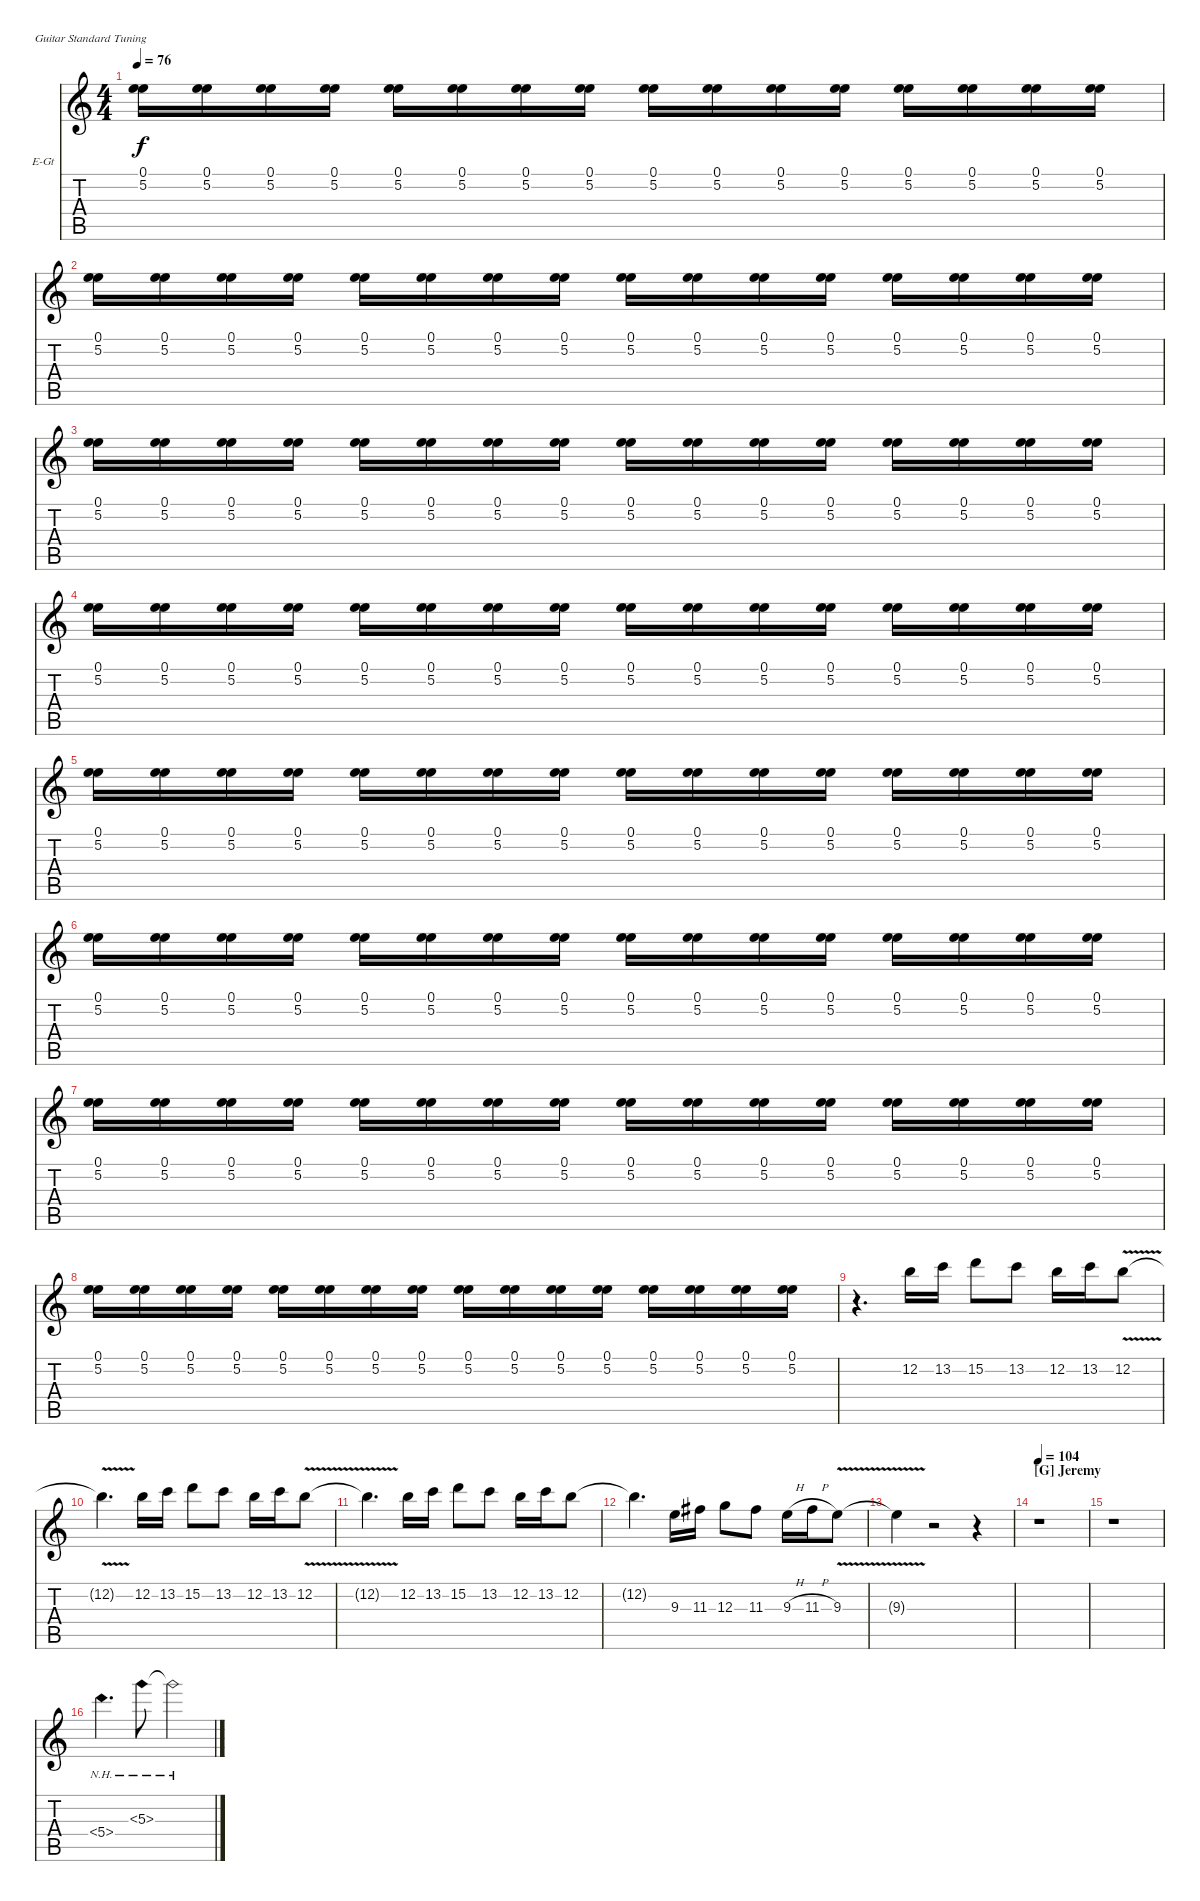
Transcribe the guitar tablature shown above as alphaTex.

\defaultSystemsLayout 4
\bracketExtendMode nobrackets
\firstSystemTrackNameOrientation horizontal
\otherSystemsTrackNameOrientation horizontal
\track ("Mike McCready (Drive)" "E-Gt") {instrument overdrivenguitar}
\staff {score tabs}
\tuning (E4 B3 G3 D3 A2 E2)
\ts (4 4)
\tempo 76
\clef g2
\ks c
(0.1 5.2).16{dy f} (0.1 5.2).16 (0.1 5.2).16 (0.1 5.2).16 (0.1 5.2).16 (0.1 5.2).16 (0.1 5.2).16 (0.1 5.2).16 (0.1 5.2).16 (0.1 5.2).16 (0.1 5.2).16 (0.1 5.2).16 (0.1 5.2).16 (0.1 5.2).16 (0.1 5.2).16 (0.1 5.2).16 |
(0.1 5.2).16 (0.1 5.2).16 (0.1 5.2).16 (0.1 5.2).16 (0.1 5.2).16 (0.1 5.2).16 (0.1 5.2).16 (0.1 5.2).16 (0.1 5.2).16 (0.1 5.2).16 (0.1 5.2).16 (0.1 5.2).16 (0.1 5.2).16 (0.1 5.2).16 (0.1 5.2).16 (0.1 5.2).16 |
(0.1 5.2).16 (0.1 5.2).16 (0.1 5.2).16 (0.1 5.2).16 (0.1 5.2).16 (0.1 5.2).16 (0.1 5.2).16 (0.1 5.2).16 (0.1 5.2).16 (0.1 5.2).16 (0.1 5.2).16 (0.1 5.2).16 (0.1 5.2).16 (0.1 5.2).16 (0.1 5.2).16 (0.1 5.2).16 |
(0.1 5.2).16 (0.1 5.2).16 (0.1 5.2).16 (0.1 5.2).16 (0.1 5.2).16 (0.1 5.2).16 (0.1 5.2).16 (0.1 5.2).16 (0.1 5.2).16 (0.1 5.2).16 (0.1 5.2).16 (0.1 5.2).16 (0.1 5.2).16 (0.1 5.2).16 (0.1 5.2).16 (0.1 5.2).16 |
(0.1 5.2).16 (0.1 5.2).16 (0.1 5.2).16 (0.1 5.2).16 (0.1 5.2).16 (0.1 5.2).16 (0.1 5.2).16 (0.1 5.2).16 (0.1 5.2).16 (0.1 5.2).16 (0.1 5.2).16 (0.1 5.2).16 (0.1 5.2).16 (0.1 5.2).16 (0.1 5.2).16 (0.1 5.2).16 |
(0.1 5.2).16 (0.1 5.2).16 (0.1 5.2).16 (0.1 5.2).16 (0.1 5.2).16 (0.1 5.2).16 (0.1 5.2).16 (0.1 5.2).16 (0.1 5.2).16 (0.1 5.2).16 (0.1 5.2).16 (0.1 5.2).16 (0.1 5.2).16 (0.1 5.2).16 (0.1 5.2).16 (0.1 5.2).16 |
(0.1 5.2).16 (0.1 5.2).16 (0.1 5.2).16 (0.1 5.2).16 (0.1 5.2).16 (0.1 5.2).16 (0.1 5.2).16 (0.1 5.2).16 (0.1 5.2).16 (0.1 5.2).16 (0.1 5.2).16 (0.1 5.2).16 (0.1 5.2).16 (0.1 5.2).16 (0.1 5.2).16 (0.1 5.2).16 |
(0.1 5.2).16 (0.1 5.2).16 (0.1 5.2).16 (0.1 5.2).16 (0.1 5.2).16 (0.1 5.2).16 (0.1 5.2).16 (0.1 5.2).16 (0.1 5.2).16 (0.1 5.2).16 (0.1 5.2).16 (0.1 5.2).16 (0.1 5.2).16 (0.1 5.2).16 (0.1 5.2).16 (0.1 5.2).16 |
r.4{d} 12.2.16 13.2.16 15.2.8 13.2.8 12.2.16 13.2.16 12.2{v}.8 |
12.2{v t}.4{d} 12.2.16 13.2.16 15.2.8 13.2.8 12.2.16 13.2.16 12.2{v}.8 |
12.2{v t}.4{d} 12.2.16 13.2.16 15.2.8 13.2.8 12.2.16 13.2.16 12.2.8 |
12.2{t}.4{d} 9.3.16 11.3.16 12.3.8 11.3.8 9.3{h}.16 11.3{h}.16 9.3{v}.8 |
9.3{v t}.4 r.2 r.4 |
\section ("G" "Jeremy")
\tempo 104
r.1 |
r.1 |
5.4{nh}.4{d} 5.3{nh}.8 5.3{nh t}.2
